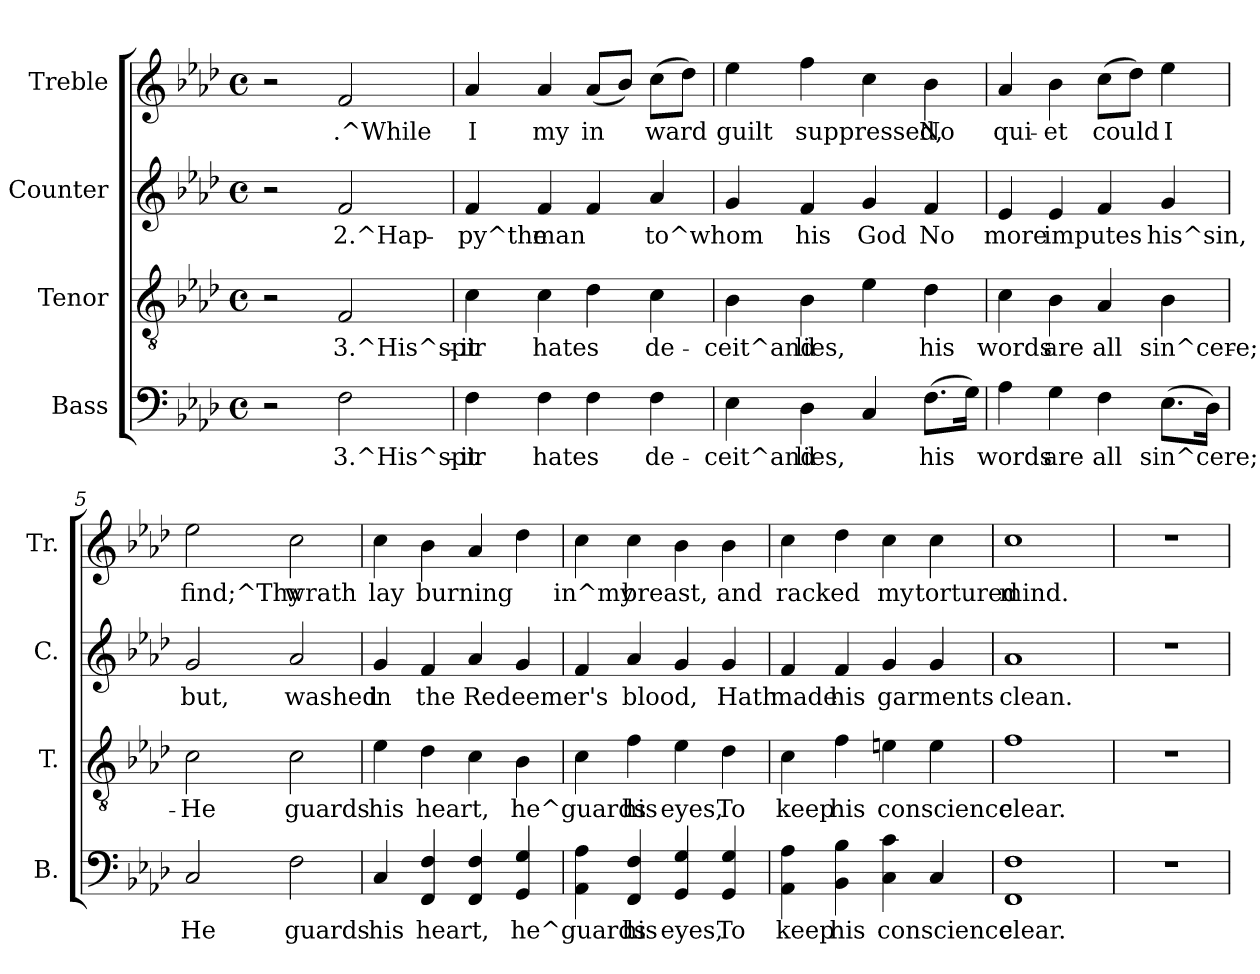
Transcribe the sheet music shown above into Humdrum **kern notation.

**kern	**text	**kern	**text	**kern	**text	**kern	**text
*part4	*part4	*part3	*part3	*part2	*part2	*part1	*part1
*staff4	*staff4	*staff3	*staff3	*staff2	*staff2	*staff1	*staff1
*I"Bass	*	*I"Tenor	*	*I"Counter	*	*I"Treble	*
*I'B.	*	*I'T.	*	*I'C.	*	*I'Tr.	*
!!LO:PB:g=z
*stria5	*	*stria5	*	*stria5	*	*stria5	*
*clefF4	*	*clefGv2	*	*clefG2	*	*clefG2	*
*k[b-e-a-d-]	*	*k[b-e-a-d-]	*	*k[b-e-a-d-]	*	*k[b-e-a-d-]	*
*A-:	*	*A-:	*	*A-:	*	*A-:	*
*M4/4	*	*M4/4	*	*M4/4	*	*M4/4	*
*met(c)	*	*met(c)	*	*met(c)	*	*met(c)	*
=1	=1	=1	=1	=1	=1	=1	=1
2r	.	2r	.	2r	.	2r	.
!	!LO:LY:a:rj	!	!LO:LY:b:rj	!	!LO:LY:b:rj	!	!LO:LY:b:rj
2F\	3.^His^spir-	2F/	3.^His^spir-	2f/	2.^Hap-	2f/	.^While
=2	=2	=2	=2	=2	=2	=2	=2
!	!LO:LY:a:rj	!	!LO:LY:b:rj	!	!LO:LY:b:rj	!	!LO:LY:b:rj
4F\	-it	4c\	-it	4f/	-py^the	4a-/	I
!	!LO:LY:a:rj	!	!LO:LY:b:rj	!	!LO:LY:b:rj	!	!LO:LY:b:rj
4F\	hates	4c\	hates	4f/	man	4a-/	my
!	!LO:LY:a:rj	!	!LO:LY:b:rj	!	!LO:LY:b:rj	!	!LO:LY:b:rj
4F\	.	4d-\	.	4f/	.	(<8a-/L	in-
!	!	!	!	!	!	!	!LO:LY:b:rj
.	.	.	.	.	.	8b-/J)	--
!	!LO:LY:a:rj	!	!LO:LY:b:rj	!	!LO:LY:b:rj	!	!LO:LY:b:rj
4F\	de-	4c\	de-	4a-/	to^whom	(>8cc\L	-ward
!	!	!	!	!	!	!	!LO:LY:b:rj
.	.	.	.	.	.	8dd-\J)	.
=3	=3	=3	=3	=3	=3	=3	=3
!	!LO:LY:a:rj	!	!LO:LY:b:rj	!	!LO:LY:b:rj	!	!LO:LY:b:rj
4E-\	-ceit^and	4B-\	-ceit^and	4g/	.	4ee-\	guilt
!	!LO:LY:a:rj	!	!LO:LY:b:rj	!	!LO:LY:b:rj	!	!LO:LY:b:rj
4D-\	lies,	4B-\	lies,	4f/	his	4ff\	suppressed,
!	!LO:LY:a:rj	!	!LO:LY:b:rj	!	!LO:LY:b:rj	!	!LO:LY:b:rj
4C/	.	4e-\	.	4g/	God	4cc\	.
!	!LO:LY:a:rj	!	!LO:LY:b:rj	!	!LO:LY:b:rj	!	!LO:LY:b:rj
(>8.F\L	his	4d-\	his	4f/	No	4b-\	No
!	!LO:LY:a:rj	!	!	!	!	!	!
16G\J)	.	.	.	.	.	.	.
=4	=4	=4	=4	=4	=4	=4	=4
!	!LO:LY:a:rj	!	!LO:LY:b:rj	!	!LO:LY:b:rj	!	!LO:LY:b:rj
4A-\	words	4c\	words	4e-/	more	4a-/	qui-
!	!LO:LY:a:rj	!	!LO:LY:b:rj	!	!LO:LY:b:rj	!	!LO:LY:b:rj
4G\	are	4B-\	are	4e-/	imputes	4b-\	-et
!	!LO:LY:a:rj	!	!LO:LY:b:rj	!	!LO:LY:b:rj	!	!LO:LY:b:rj
4F\	all	4A-/	all	4f/	.	(>8cc\L	could
!	!	!	!	!	!	!	!LO:LY:b:rj
.	.	.	.	.	.	8dd-\J)	.
!	!LO:LY:a:rj	!	!LO:LY:b:rj	!	!LO:LY:b:rj	!	!LO:LY:b:rj
(>8.E-\L	sin^cere;-	4B-\	sin^cere;-	4g/	his^sin,	4ee-\	I
!	!LO:LY:a:rj	!	!	!	!	!	!
16D-\J)	--	.	.	.	.	.	.
=5	=5	=5	=5	=5	=5	=5	=5
!	!LO:LY:a:rj	!	!LO:LY:b:rj	!	!LO:LY:b:rj	!	!LO:LY:b:rj
2C/	-He	2c\	-He	2g/	but,	2ee->\	find;^Thy
!	!LO:LY:a:rj	!	!LO:LY:b:rj	!	!LO:LY:b:rj	!	!LO:LY:b:rj
2F\	guards	2c\	guards	2a-/	washed	2cc\	wrath
=6	=6	=6	=6	=6	=6	=6	=6
!	!LO:LY:a:rj	!	!LO:LY:b:rj	!	!LO:LY:b:rj	!	!LO:LY:b:rj
4C/	his	4e-\	his	4g/	in	4cc\	lay
!	!LO:LY:a:rj	!	!LO:LY:b:rj	!	!LO:LY:b:rj	!	!LO:LY:b:rj
4F/ 4FF/	heart,	4d-\	heart,	4f/	the	4b-\	burning
!	!LO:LY:a:rj	!	!LO:LY:b:rj	!	!LO:LY:b:rj	!	!LO:LY:b:rj
4F/ 4FF/	.	4c\	.	4a-/	Redeemer's	4a-/	.
!	!LO:LY:a:rj	!	!LO:LY:b:rj	!	!LO:LY:b:rj	!	!LO:LY:b:rj
4GG/ 4G/	he^guards	4B-\	he^guards	4g/	.	4dd-\	.
=7	=7	=7	=7	=7	=7	=7	=7
!	!LO:LY:a:rj	!	!LO:LY:b:rj	!	!LO:LY:b:rj	!	!LO:LY:b:rj
4AA-\ 4A-\	.	4c\	.	4f/	.	4cc\	in^my
!	!LO:LY:a:rj	!	!LO:LY:b:rj	!	!LO:LY:b:rj	!	!LO:LY:b:rj
4F/ 4FF/	his	4f\	his	4a-/	blood,	4cc\	breast,
!	!LO:LY:a:rj	!	!LO:LY:b:rj	!	!LO:LY:b:rj	!	!LO:LY:b:rj
4G/ 4GG/	eyes,	4e-\	eyes,	4g/	.	4b-\	.
!	!LO:LY:a:rj	!	!LO:LY:b:rj	!	!LO:LY:b:rj	!	!LO:LY:b:rj
4G/ 4GG/	To	4d-\	To	4g/	Hath	4b-\	and
=8	=8	=8	=8	=8	=8	=8	=8
!	!LO:LY:a:rj	!	!LO:LY:b:rj	!	!LO:LY:b:rj	!	!LO:LY:b:rj
4A-\ 4AA-\	keep	4c\	keep	4f/	made	4cc\	racked
!	!LO:LY:a:rj	!	!LO:LY:b:rj	!	!LO:LY:b:rj	!	!LO:LY:b:rj
4B-\ 4BB-\	his	4f\	his	4f/	his	4dd-\	.
!	!LO:LY:a:rj	!	!LO:LY:b:rj	!	!LO:LY:b:rj	!	!LO:LY:b:rj
4c\ 4C\	conscience	4en\	conscience	4g/	garments	4cc\	my
!	!LO:LY:a:rj	!	!LO:LY:b:rj	!	!LO:LY:b:rj	!	!LO:LY:b:rj
4C/	.	4e\	.	4g/	.	4cc\	tortured
=9	=9	=9	=9	=9	=9	=9	=9
!	!LO:LY:a:rj	!	!LO:LY:b:rj	!	!LO:LY:b:rj	!	!LO:LY:b:rj
1F 1FF	clear.	1f	clear.	1a-	clean.	1cc	mind.
!!LO:PB:g=z
=10	=10	=10	=10	=10	=10	=10	=10
1r	.	1r	.	1r	.	1r	.
=	=	=	=	=	=	=	=
*-	*-	*-	*-	*-	*-	*-	*-
